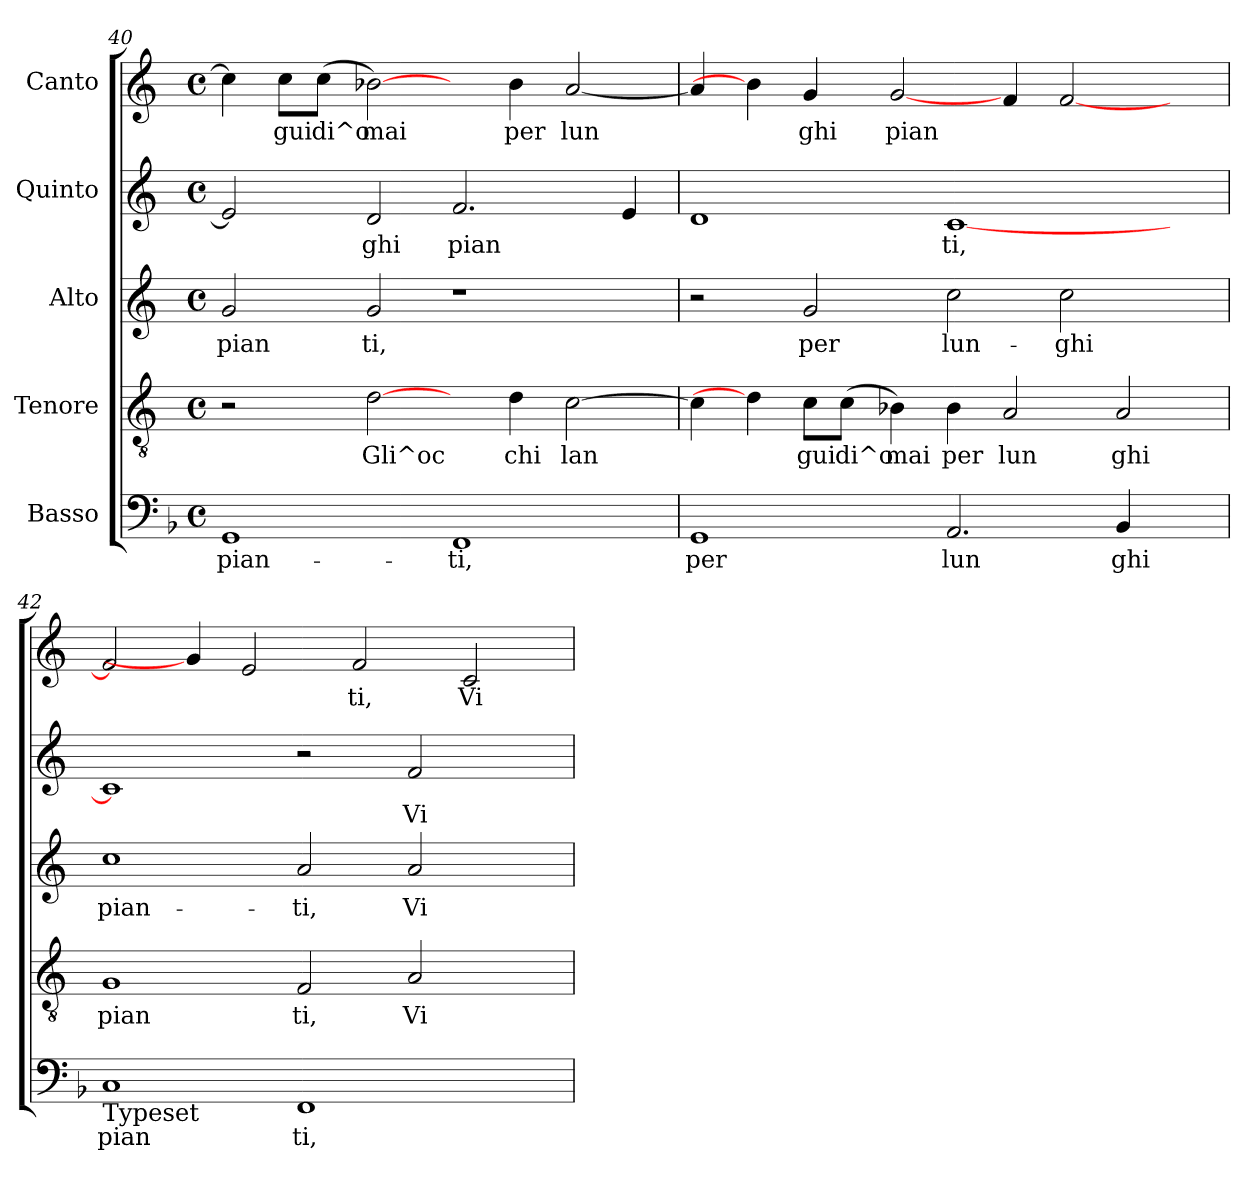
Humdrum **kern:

**kern	**text	**kern	**text	**kern	**text	**kern	**text	**kern	**text
*part5	*part5	*part4	*part4	*part3	*part3	*part2	*part2	*part1	*part1
*staff5	*staff5	*staff4	*staff4	*staff3	*staff3	*staff2	*staff2	*staff1	*staff1
*I"Basso	*	*I"Tenore	*	*I"Alto	*	*I"Quinto	*	*I"Canto	*
*clefF4	*	*clefGv2	*	*clefG2	*	*clefG2	*	*clefG2	*
*	*	*ITrd-3c-5	*	*ITrd-3c-5	*	*ITrd-3c-5	*	*ITrd-3c-5	*
*k[b-]	*	*k[b-]	*	*k[b-]	*	*k[b-]	*	*k[b-]	*
*F:	*	*F:	*	*F:	*	*F:	*	*F:	*
*M4/4	*	*M4/4	*	*M4/4	*	*M4/4	*	*M4/4	*
*met(c)	*	*met(c)	*	*met(c)	*	*met(c)	*	*met(c)	*
=40	=40	=40	=40	=40	=40	=40	=40	=40	=40
!	!LO:LY:b:cj	!	!	!	!LO:LY:b:cj	!	!LO:LY:b:cj	!	!LO:LY:b:cj
1GG	pian-	2r	.	2cc/	pian	2a/]	.	4ff\]	.
!	!	!	!	!	!	!	!	!	!LO:LY:b:cj
.	.	.	.	.	.	.	.	8ff\L	gui
!	!	!	!	!	!	!	!	!	!LO:LY:b:cj
.	.	.	.	.	.	.	.	(<8ff\J	di^o
!	!	!	!LO:LY:b:cj	!	!LO:LY:b:cj	!	!LO:LY:b:cj	!	!LO:LY:b:cj
.	.	[2g\	Gli^oc	2cc/	ti,	2g/	ghi	[2ee-X\)	mai
!	!LO:LY:b:cj	!	!	!	!	!	!LO:LY:b:cj	!	!
1FF	-ti,	4ryy	.	1r	.	2.b-/	pian	4ryy	.
!	!	!	!LO:LY:b:cj	!	!	!	!	!	!LO:LY:b:cj
.	.	4g\	chi	.	.	.	.	4ee-\	per
!	!	!	!LO:LY:b:cj	!	!	!	!	!	!LO:LY:b:cj
.	.	[<2f\	lan	.	.	.	.	[<2dd/	lun
!	!	!	!	!	!	!	!LO:LY:b:cj	!	!
.	.	.	.	.	.	4a/	.	.	.
!!LO:PB:g=z
=41	=41	=41	=41	=41	=41	=41	=41	=41	=41
!	!LO:LY:b:cj	!	!LO:LY:b:cj	!	!	!	!LO:LY:b:cj	!	!LO:LY:b:cj
1GG	per	4f\]	.	2r	.	1g	.	4dd/]	.
.	.	4g\]	.	.	.	.	.	4ee-\]	.
!	!	!	!LO:LY:b:cj	!	!LO:LY:b:cj	!	!	!	!LO:LY:b:cj
.	.	8f\L	gui	2cc/	per	.	.	4cc/	ghi
!	!	!	!LO:LY:b:cj	!	!	!	!	!	!
.	.	(<8f\J	di^o	.	.	.	.	.	.
!	!	!	!LO:LY:b:cj	!	!	!	!	!	!LO:LY:b:cj
.	.	4e-X\)	mai	.	.	.	.	[2cc/	pian
!	!LO:LY:b:cj	!	!LO:LY:b:cj	!	!LO:LY:b:cj	!	!LO:LY:b:cj	!	!
2.AA/	lun	4e-\	per	2ff\	lun-	[<1f	ti,	.	.
!	!	!	!LO:LY:b:cj	!	!	!	!	!	!LO:LY:b:cj
.	.	2d/	lun	.	.	.	.	4b-/	.
!	!	!	!	!	!LO:LY:b:cj	!	!	!	!LO:LY:b:cj
.	.	.	.	2ff\	-ghi	.	.	[<2b-/	.
!	!LO:LY:b:cj	!	!LO:LY:b:cj	!	!	!	!	!	!
4BB-/	ghi	2d/	ghi	.	.	.	.	.	.
4ryy	.	.	.	4ryy	.	4ryy	.	4ryy	.
=42	=42	=42	=42	=42	=42	=42	=42	=42	=42
!LO:TX:b:t=Typeset	!	!	!	!	!	!	!	!	!
!	!LO:LY:b:cj	!	!LO:LY:b:cj	!	!LO:LY:b:cj	!	!LO:LY:b:cj	!	!LO:LY:b:cj
1C	pian	1c	pian	1ff	pian-	1f]	.	2b-/]	.
.	.	.	.	.	.	.	.	4cc/]	.
!	!	!	!	!	!	!	!	!	!LO:LY:b:cj
.	.	.	.	.	.	.	.	2a/	.
!	!LO:LY:b:cj	!	!LO:LY:b:cj	!	!LO:LY:b:cj	!	!	!	!
1FF	ti,	2B-/	ti,	2dd/	-ti,	2r	.	.	.
!	!	!	!	!	!	!	!	!	!LO:LY:b:cj
.	.	.	.	.	.	.	.	2b-/	ti,
!	!	!	!LO:LY:b:cj	!	!LO:LY:b:cj	!	!LO:LY:b:cj	!	!
.	.	2d/	Vi	2dd/	Vi-	2b-/	Vi	.	.
!	!	!	!	!	!	!	!	!	!LO:LY:b:cj
.	.	.	.	.	.	.	.	2f/	Vi
4ryy	.	4ryy	.	4ryy	.	4ryy	.	.	.
=	=	=	=	=	=	=	=	=	=
*-	*-	*-	*-	*-	*-	*-	*-	*-	*-
